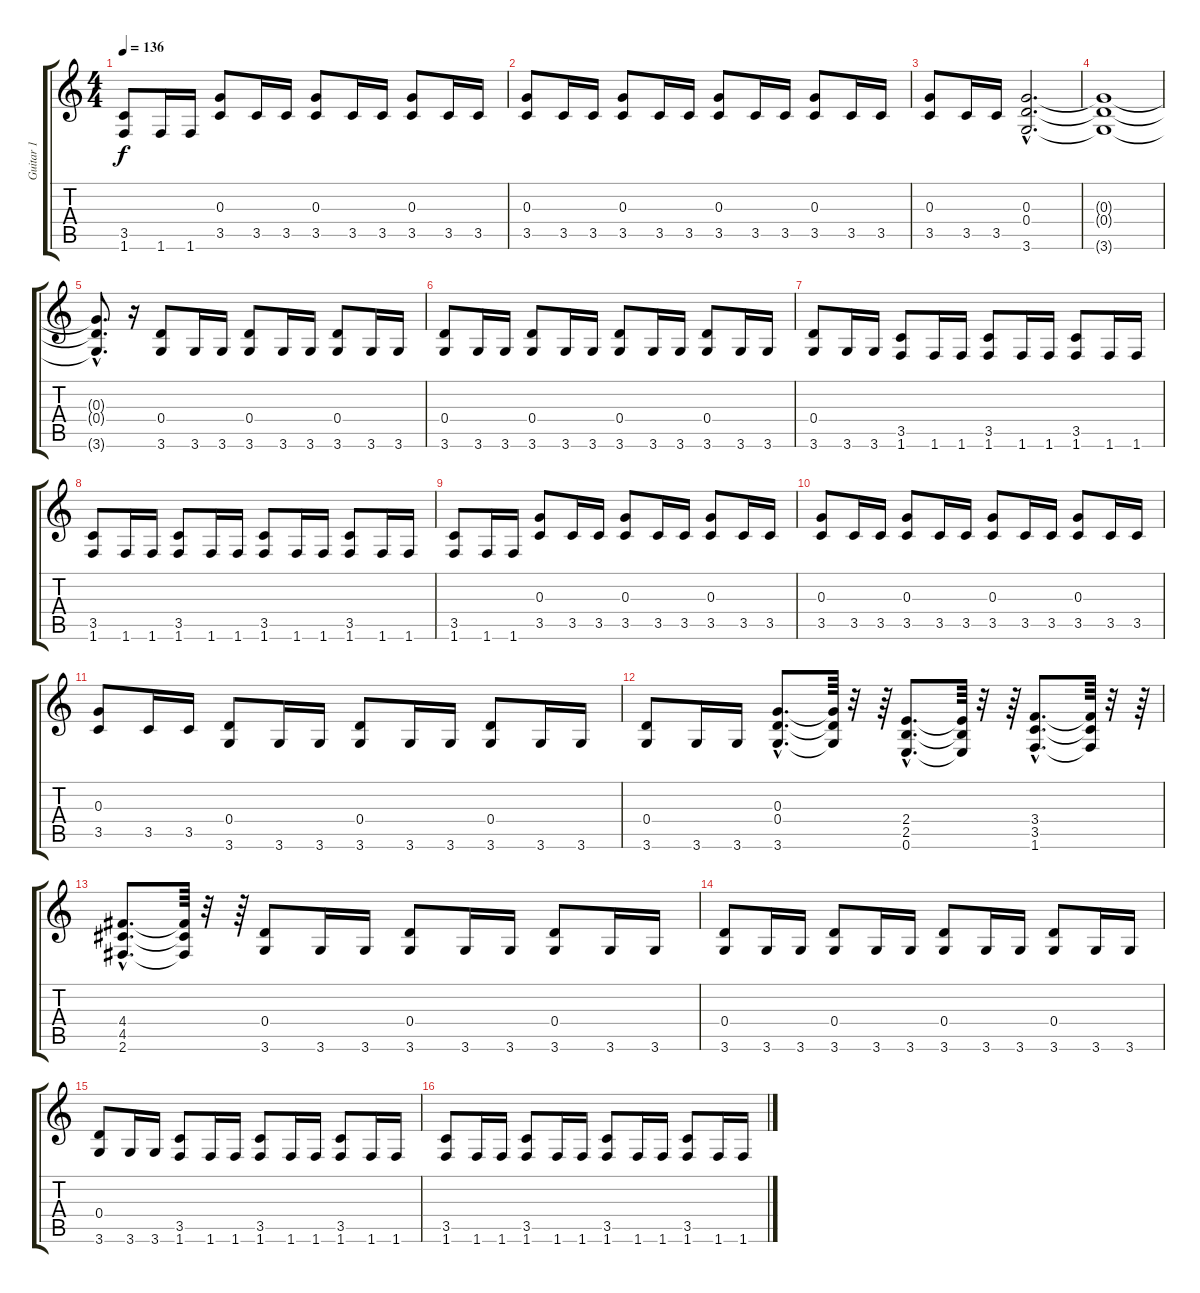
\track ("Guitar 1" "Guitar 1") {instrument distortionguitar}
\staff {score tabs}
\tuning (E4 B3 G3 D3 A2 E2) {hide}
\ts (4 4)
\tempo 136
\clef g2
\ks c
(3.5 1.6).8{dy f} 1.6.16 1.6.16 (0.3 3.5).8 3.5.16 3.5.16 (0.3 3.5).8 3.5.16 3.5.16 (0.3 3.5).8 3.5.16 3.5.16 |
(0.3 3.5).8 3.5.16 3.5.16 (0.3 3.5).8 3.5.16 3.5.16 (0.3 3.5).8 3.5.16 3.5.16 (0.3 3.5).8 3.5.16 3.5.16 |
(0.3 3.5).8 3.5.16 3.5.16 (0.3{hac} 0.4{hac} 3.6{hac}).2{d} |
(0.3{t} 0.4{t} 3.6{t}).1 |
(0.3{hac t} 0.4{hac t} 3.6{hac t}).8{d} r.16 (0.4 3.6).8 3.6.16 3.6.16 (0.4 3.6).8 3.6.16 3.6.16 (0.4 3.6).8 3.6.16 3.6.16 |
(0.4 3.6).8 3.6.16 3.6.16 (0.4 3.6).8 3.6.16 3.6.16 (0.4 3.6).8 3.6.16 3.6.16 (0.4 3.6).8 3.6.16 3.6.16 |
(0.4 3.6).8 3.6.16 3.6.16 (3.5 1.6).8 1.6.16 1.6.16 (3.5 1.6).8 1.6.16 1.6.16 (3.5 1.6).8 1.6.16 1.6.16 |
(3.5 1.6).8 1.6.16 1.6.16 (3.5 1.6).8 1.6.16 1.6.16 (3.5 1.6).8 1.6.16 1.6.16 (3.5 1.6).8 1.6.16 1.6.16 |
(3.5 1.6).8 1.6.16 1.6.16 (0.3 3.5).8 3.5.16 3.5.16 (0.3 3.5).8 3.5.16 3.5.16 (0.3 3.5).8 3.5.16 3.5.16 |
(0.3 3.5).8 3.5.16 3.5.16 (0.3 3.5).8 3.5.16 3.5.16 (0.3 3.5).8 3.5.16 3.5.16 (0.3 3.5).8 3.5.16 3.5.16 |
(0.3 3.5).8 3.5.16 3.5.16 (0.4 3.6).8 3.6.16 3.6.16 (0.4 3.6).8 3.6.16 3.6.16 (0.4 3.6).8 3.6.16 3.6.16 |
(0.4 3.6).8 3.6.16 3.6.16 (0.3{hac} 0.4{hac} 3.6{hac}).8{d} (0.3{t} 0.4{t} 3.6{t}).64 r.32 r.64 (2.4{hac} 2.5{hac} 0.6{hac}).8{d} (2.4{t} 2.5{t} 0.6{t}).64 r.32 r.64 (3.4{hac} 3.5{hac} 1.6{hac}).8{d} (3.4{t} 3.5{t} 1.6{t}).64 r.32 r.64 |
(4.4{hac} 4.5{hac} 2.6{hac}).8{d} (4.4{t} 4.5{t} 2.6{t}).64 r.32 r.64 (0.4 3.6).8 3.6.16 3.6.16 (0.4 3.6).8 3.6.16 3.6.16 (0.4 3.6).8 3.6.16 3.6.16 |
(0.4 3.6).8 3.6.16 3.6.16 (0.4 3.6).8 3.6.16 3.6.16 (0.4 3.6).8 3.6.16 3.6.16 (0.4 3.6).8 3.6.16 3.6.16 |
(0.4 3.6).8 3.6.16 3.6.16 (3.5 1.6).8 1.6.16 1.6.16 (3.5 1.6).8 1.6.16 1.6.16 (3.5 1.6).8 1.6.16 1.6.16 |
(3.5 1.6).8 1.6.16 1.6.16 (3.5 1.6).8 1.6.16 1.6.16 (3.5 1.6).8 1.6.16 1.6.16 (3.5 1.6).8 1.6.16 1.6.16
